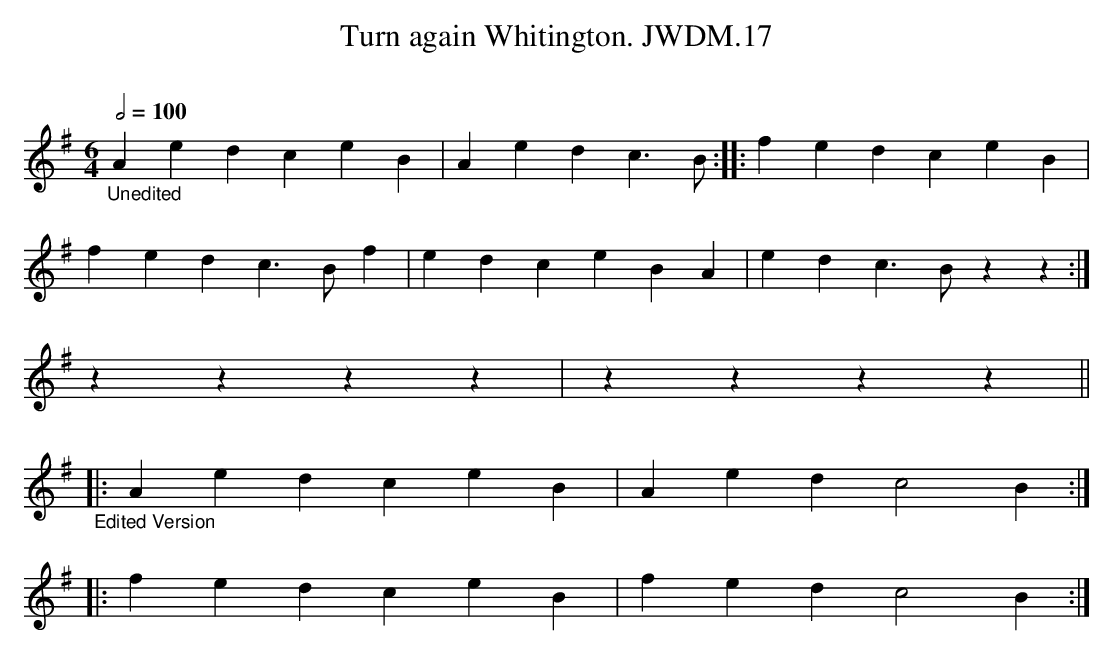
X:1
T:Turn again Whitington. JWDM.17
M:6/4
L:1/4
Q:1/2=100
O:
K:Ador
"_Unedited"AedceB|Aedc>B::fedceB|
fedc>Bf|edceBA|edc>Bzz:|
zzzz|zzzz||
"_Edited Version"
|:AedceB|Aedc2B:|
|:fedceB|fedc2B:|
